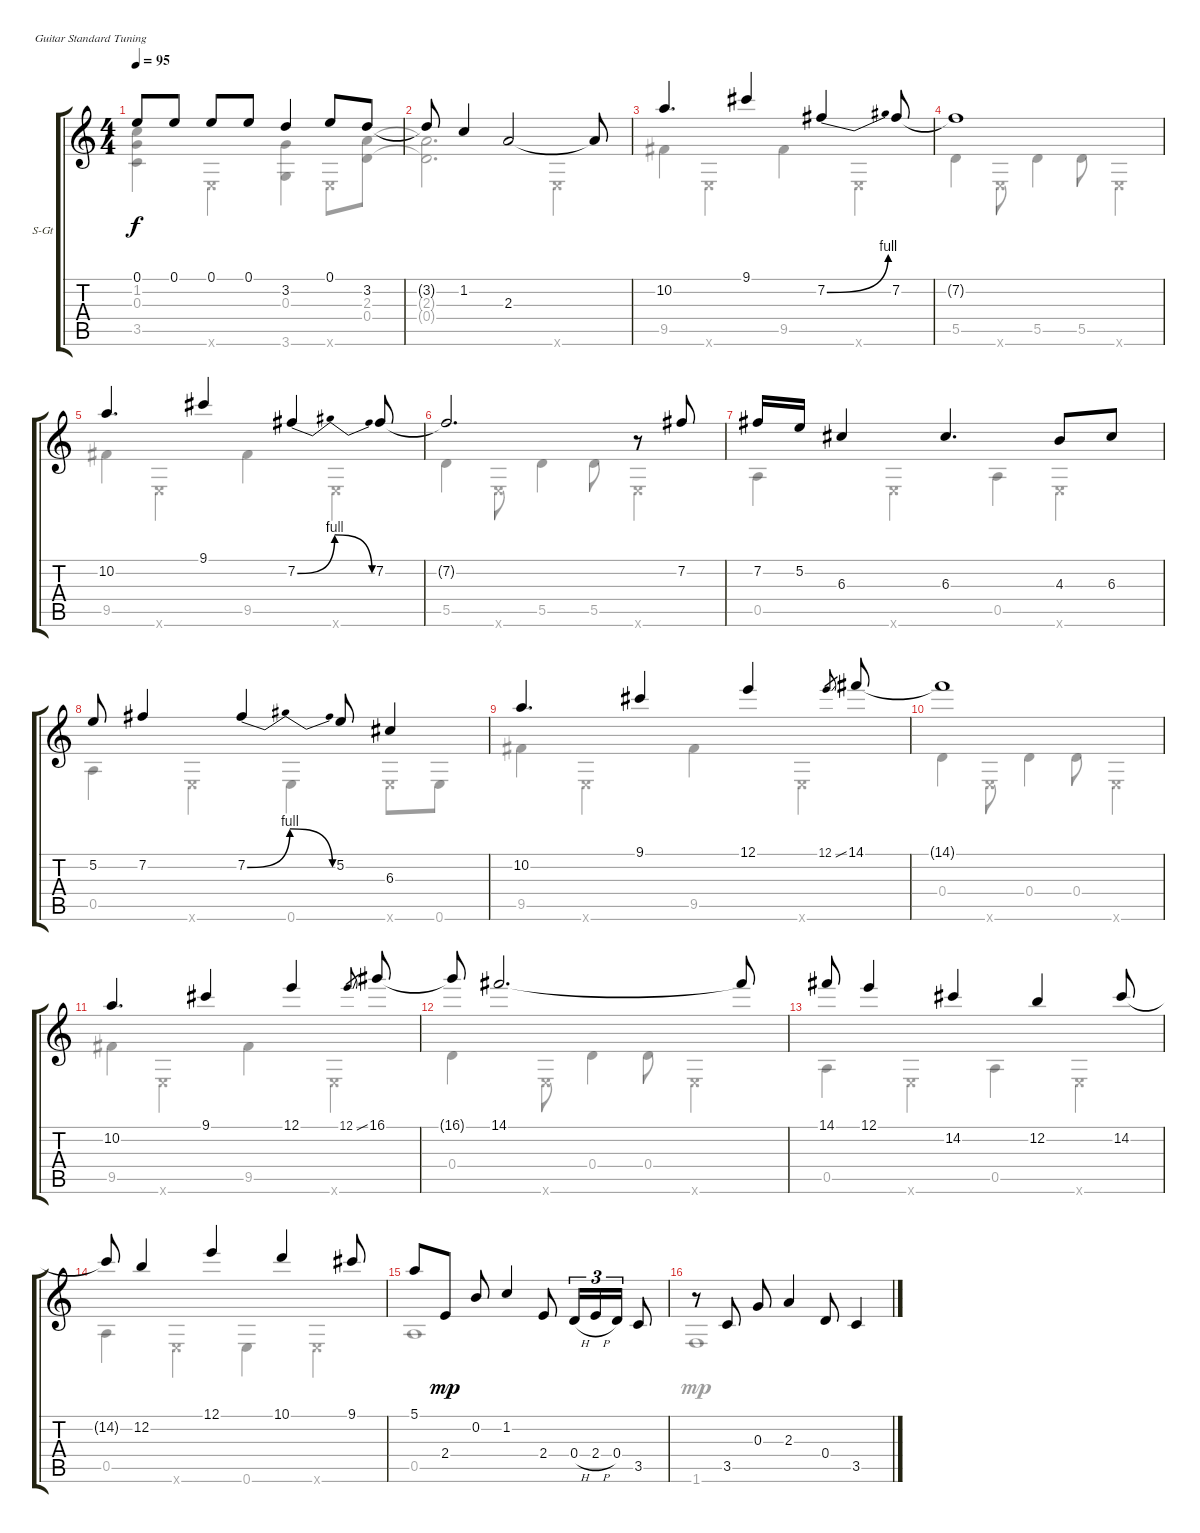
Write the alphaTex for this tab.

\defaultSystemsLayout 4
\bracketExtendMode groupsimilarinstruments
\firstSystemTrackNameOrientation horizontal
\otherSystemsTrackNameOrientation horizontal
\track ("Steel Guitar" "S-Gt") {instrument acousticguitarsteel}
\staff {score tabs}
\tuning (E4 B3 G3 D3 A2 E2)
\voice
\ts (4 4)
\tempo 95
\clef g2
\scale
0.311805
\ks c
0.1.8{dy f} 0.1.8 0.1.8 0.1.8 3.2.4 0.1.8 3.2.8 |
3.2{t}.8 1.2.4 2.3.2 2.3{t}.8 |
10.2.4{d} 9.1.4 7.2{be (bend 0 0 15 4)}.4 7.2.8 |
7.2{t}.1 |
10.2.4{d} 9.1.4 7.2{be (bendrelease 0 0 10.2 4 20.4 4 30 0)}.4 7.2.8 |
7.2{t}.2{d} r.8 7.2.8 |
7.2.16 5.2.16 6.3.4 6.3.4{d} 4.3.8 6.3.8 |
5.2.8 7.2.4 7.2{be (bendrelease 0 0 10.2 4 20.4 4 30 0)}.4 5.2.8 6.3.4 |
10.2.4{d} 9.1.4 12.1.4 12.1{ss}.8{gr} 14.1.8 |
14.1{t}.1 |
10.2.4{d} 9.1.4 12.1.4 12.1{ss}.8{gr} 16.1.8 |
16.1{t}.8 14.1.2{d} 14.1{t}.8 |
14.1.8 12.1.4 14.2.4 12.2.4 14.2.8 |
14.2{t}.8 12.2.4 12.1.4 10.1.4 9.1.8 |
5.1.8 2.4.8{dy mp} 0.2.8 1.2.4 2.4.8 0.4{h}.16{tu (3 2)} 2.4{h}.16{tu (3 2)} 0.4.16{tu (3 2)} 3.5.8 |
r.8 3.5.8 0.3.8 2.3.4 0.4.8 3.5.4
\voice
\clef g2
\ottava regular
\simile none
\scale
0.311805
\ks c
(3.5 1.2 0.3).4{dy f} 0.6{x}.4 (3.6 0.3).4 0.6{x}.8 (0.4 2.3).8 |
(0.4{t} 2.3{t}).2{d} 0.6{x}.4 |
9.5.4 0.6{x}.4 9.5.4 0.6{x}.4 |
5.5.4 0.6{x}.8 5.5.4 5.5.8 0.6{x}.4 |
9.5.4 0.6{x}.4 9.5.4 0.6{x}.4 |
5.5.4 0.6{x}.8 5.5.4 5.5.8 0.6{x}.4 |
0.5.4 0.6{x}.4 0.5.4 0.6{x}.4 |
0.5.4 0.6{x}.4 0.6.4 0.6{x}.8 0.6.8 |
9.5.4 0.6{x}.4 9.5.4 0.6{x}.4 |
0.4.4 0.6{x}.8 0.4.4 0.4.8 0.6{x}.4 |
9.5.4 0.6{x}.4 9.5.4 0.6{x}.4 |
0.4.4 0.6{x}.8 0.4.4 0.4.8 0.6{x}.4 |
0.5.4 0.6{x}.4 0.5.4 0.6{x}.4 |
0.5.4 0.6{x}.4 0.6.4 0.6{x}.4 |
0.5.1 |
1.6.1{dy mp}
